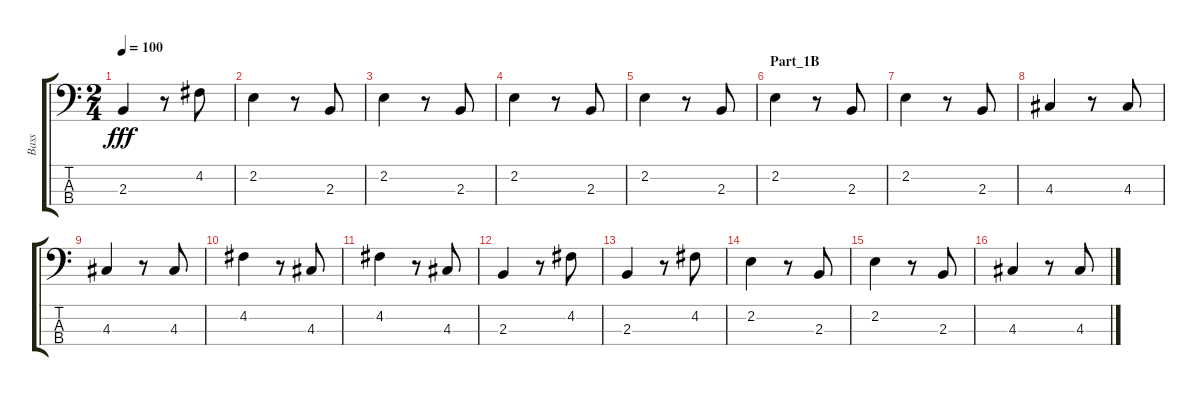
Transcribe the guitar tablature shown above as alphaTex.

\track ("Bass" "Bass") {instrument acousticbass}
\staff {score tabs}
\tuning (G2 D2 A1 E1) {hide}
\ts (2 4)
\tempo 100
\clef f4
\ks c
2.3.4{dy fff} r.8 4.2.8 |
2.2.4 r.8 2.3.8 |
2.2.4 r.8 2.3.8 |
2.2.4 r.8 2.3.8 |
2.2.4 r.8 2.3.8 |
\section ("" "Part_1B")
2.2.4 r.8 2.3.8 |
2.2.4 r.8 2.3.8 |
4.3.4 r.8 4.3.8 |
4.3.4 r.8 4.3.8 |
4.2.4 r.8 4.3.8 |
4.2.4 r.8 4.3.8 |
2.3.4 r.8 4.2.8 |
2.3.4 r.8 4.2.8 |
2.2.4 r.8 2.3.8 |
2.2.4 r.8 2.3.8 |
4.3.4 r.8 4.3.8
